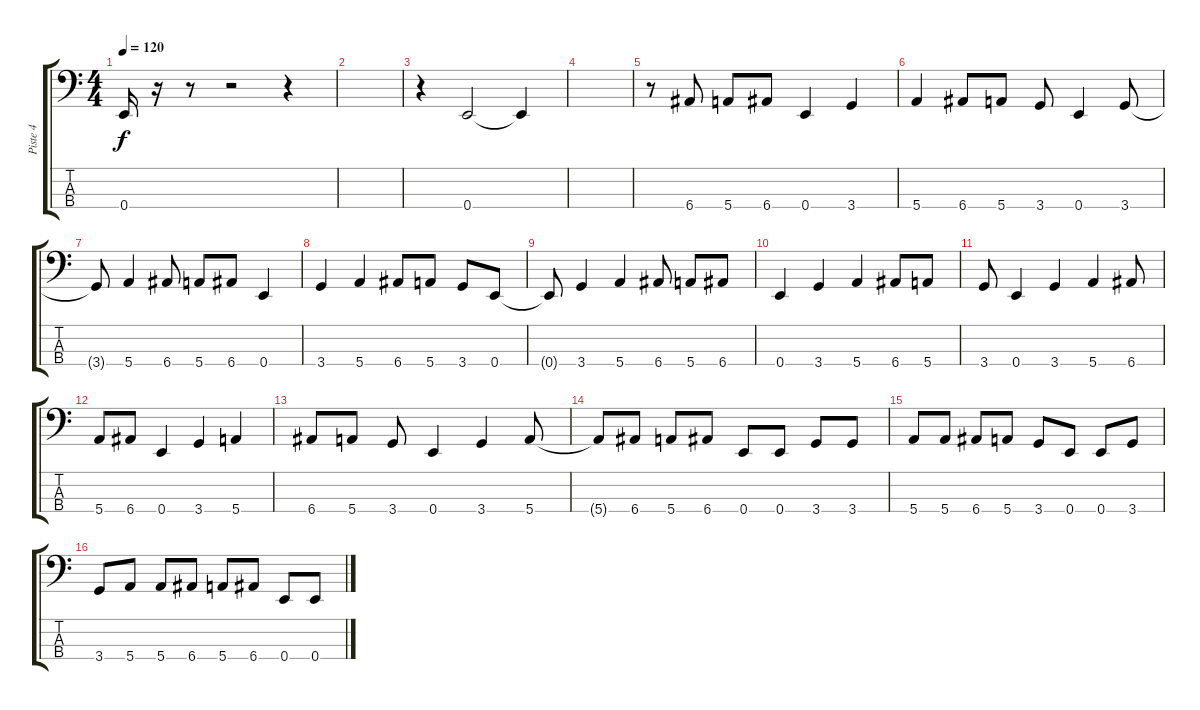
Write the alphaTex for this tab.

\track ("Piste 4" "Piste 4") {instrument electricbassfinger}
\staff {score tabs}
\tuning (G2 D2 A1 E1) {hide}
\ts (4 4)
\tempo 120
\clef f4
\ks c
0.4.16{dy f instrument electricbassfinger} r.16 r.8 r.2 r.4 |
|
r.4 0.4.2 0.4{t}.4 |
|
r.8 6.4.8 5.4.8 6.4.8 0.4.4 3.4.4 |
5.4.4 6.4.8 5.4.8 3.4.8 0.4.4 3.4.8 |
3.4{t}.8 5.4.4 6.4.8 5.4.8 6.4.8 0.4.4 |
3.4.4 5.4.4 6.4.8 5.4.8 3.4.8 0.4.8 |
0.4{t}.8 3.4.4 5.4.4 6.4.8 5.4.8 6.4.8 |
0.4.4 3.4.4 5.4.4 6.4.8 5.4.8 |
3.4.8 0.4.4 3.4.4 5.4.4 6.4.8 |
5.4.8 6.4.8 0.4.4 3.4.4 5.4.4 |
6.4.8 5.4.8 3.4.8 0.4.4 3.4.4 5.4.8 |
5.4{t}.8 6.4.8 5.4.8 6.4.8 0.4.8 0.4.8 3.4.8 3.4.8 |
5.4.8 5.4.8 6.4.8 5.4.8 3.4.8 0.4.8 0.4.8 3.4.8 |
3.4.8 5.4.8 5.4.8 6.4.8 5.4.8 6.4.8 0.4.8 0.4.8
